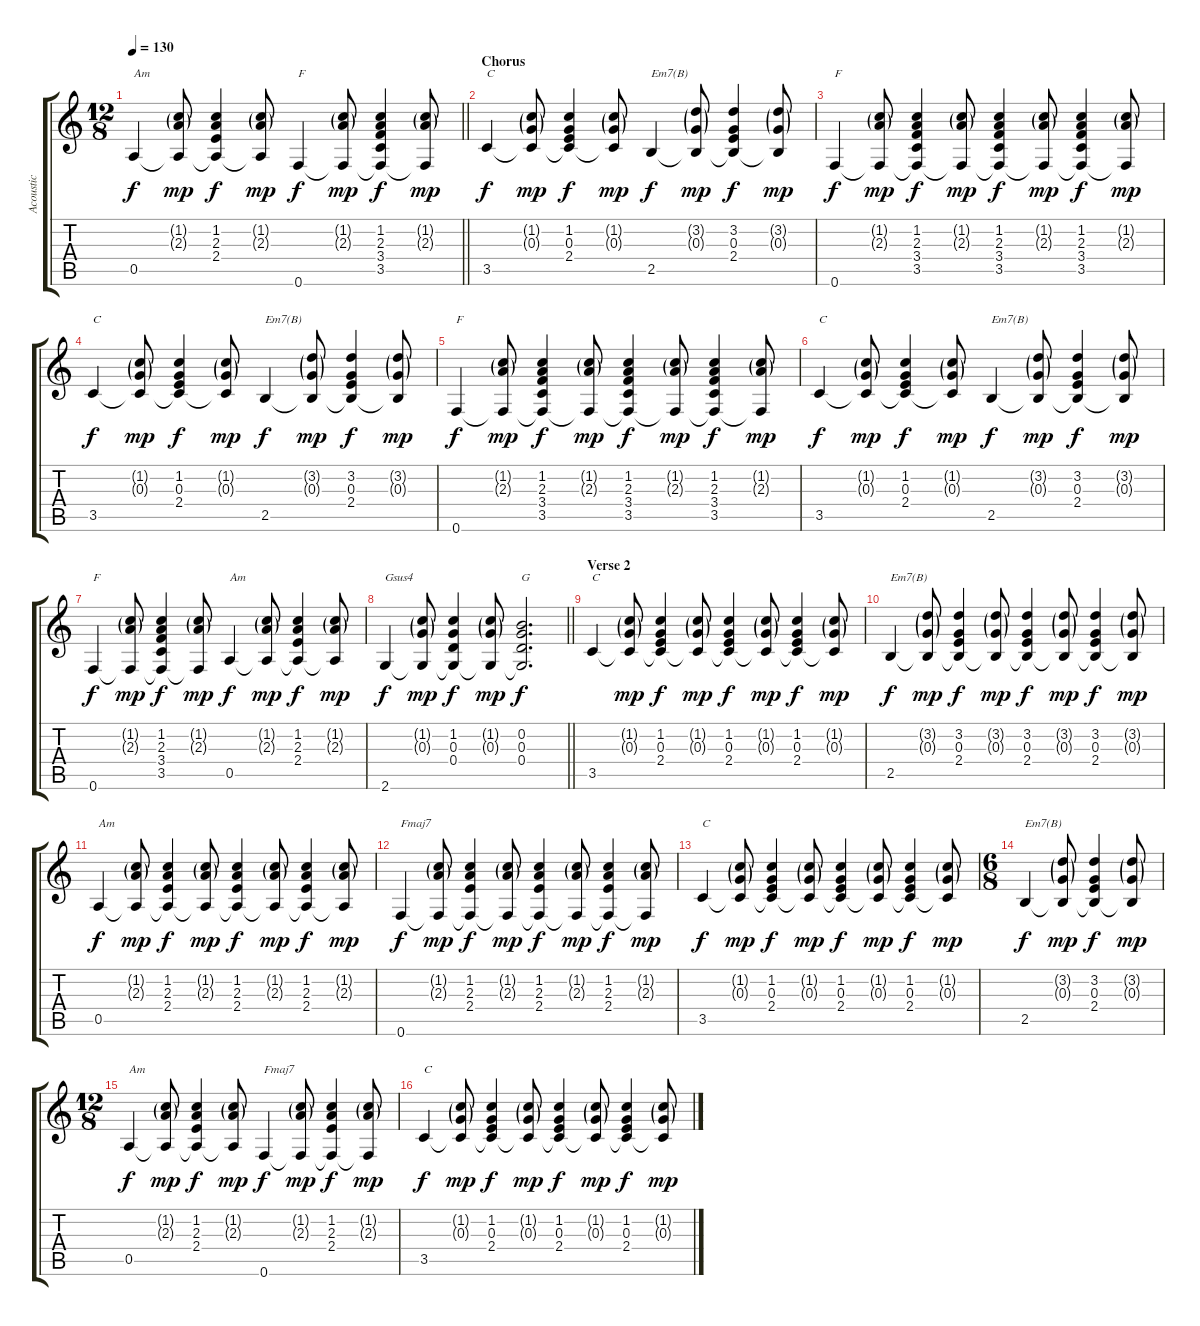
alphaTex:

\track ("Acoustic" "Acoustic") {instrument acousticguitarsteel}
\staff {score tabs}
\tuning (E4 B3 G3 D3 A2 F2) {hide}
\ts (12 8)
\tempo 130
\clef g2
\barLineRight lightlight
\ks c
0.5.4{txt "Am" dy f} (1.2{g} 2.3{g} 0.5{t}).8{dy mp} (1.2 2.3 2.4 0.5{t}).4{dy f} (1.2{g} 2.3{g} 0.5{t}).8{dy mp} 0.6.4{txt "F" dy f} (1.2{g} 2.3{g} 0.6{t}).8{dy mp} (1.2 2.3 3.4 3.5 0.6{t}).4{dy f} (1.2{g} 2.3{g} 0.6{t}).8{dy mp} |
\section ("" "Chorus")
3.5.4{txt "C" dy f} (1.2{g} 0.3{g} 3.5{t}).8{dy mp} (1.2 0.3 2.4 3.5{t}).4{dy f} (1.2{g} 0.3{g} 3.5{t}).8{dy mp} 2.5.4{txt "Em7(B)" dy f} (3.2{g} 0.3{g} 2.5{t}).8{dy mp} (3.2 0.3 2.4 2.5{t}).4{dy f} (3.2{g} 0.3{g} 2.5{t}).8{dy mp} |
0.6.4{txt "F" dy f} (1.2{g} 2.3{g} 0.6{t}).8{dy mp} (1.2 2.3 3.4 3.5 0.6{t}).4{dy f} (1.2{g} 2.3{g} 0.6{t}).8{dy mp} (1.2 2.3 3.4 3.5 0.6{t}).4{dy f} (1.2{g} 2.3{g} 0.6{t}).8{dy mp} (1.2 2.3 3.4 3.5 0.6{t}).4{dy f} (1.2{g} 2.3{g} 0.6{t}).8{dy mp} |
3.5.4{txt "C" dy f} (1.2{g} 0.3{g} 3.5{t}).8{dy mp} (1.2 0.3 2.4 3.5{t}).4{dy f} (1.2{g} 0.3{g} 3.5{t}).8{dy mp} 2.5.4{txt "Em7(B)" dy f} (3.2{g} 0.3{g} 2.5{t}).8{dy mp} (3.2 0.3 2.4 2.5{t}).4{dy f} (3.2{g} 0.3{g} 2.5{t}).8{dy mp} |
0.6.4{txt "F" dy f} (1.2{g} 2.3{g} 0.6{t}).8{dy mp} (1.2 2.3 3.4 3.5 0.6{t}).4{dy f} (1.2{g} 2.3{g} 0.6{t}).8{dy mp} (1.2 2.3 3.4 3.5 0.6{t}).4{dy f} (1.2{g} 2.3{g} 0.6{t}).8{dy mp} (1.2 2.3 3.4 3.5 0.6{t}).4{dy f} (1.2{g} 2.3{g} 0.6{t}).8{dy mp} |
3.5.4{txt "C" dy f} (1.2{g} 0.3{g} 3.5{t}).8{dy mp} (1.2 0.3 2.4 3.5{t}).4{dy f} (1.2{g} 0.3{g} 3.5{t}).8{dy mp} 2.5.4{txt "Em7(B)" dy f} (3.2{g} 0.3{g} 2.5{t}).8{dy mp} (3.2 0.3 2.4 2.5{t}).4{dy f} (3.2{g} 0.3{g} 2.5{t}).8{dy mp} |
0.6.4{txt "F" dy f} (1.2{g} 2.3{g} 0.6{t}).8{dy mp} (1.2 2.3 3.4 3.5 0.6{t}).4{dy f} (1.2{g} 2.3{g} 0.6{t}).8{dy mp} 0.5.4{txt "Am" dy f} (1.2{g} 2.3{g} 0.5{t}).8{dy mp} (1.2 2.3 2.4 0.5{t}).4{dy f} (1.2{g} 2.3{g} 0.5{t}).8{dy mp} |
\barLineRight lightlight
2.6.4{txt "Gsus4" dy f} (1.2{g} 0.3{g} 2.6{t}).8{dy mp} (1.2 0.3 0.4 2.6{t}).4{dy f} (1.2{g} 0.3{g} 2.6{t}).8{dy mp} (0.2 0.3 0.4 2.6{t}).2{d txt "G" dy f} |
\section ("" "Verse 2")
3.5.4{txt "C"} (1.2{g} 0.3{g} 3.5{t}).8{dy mp} (1.2 0.3 2.4 3.5{t}).4{dy f} (1.2{g} 0.3{g} 3.5{t}).8{dy mp} (1.2 0.3 2.4 3.5{t}).4{dy f} (1.2{g} 0.3{g} 3.5{t}).8{dy mp} (1.2 0.3 2.4 3.5{t}).4{dy f} (1.2{g} 0.3{g} 3.5{t}).8{dy mp} |
2.5.4{txt "Em7(B)" dy f} (3.2{g} 0.3{g} 2.5{t}).8{dy mp} (3.2 0.3 2.4 2.5{t}).4{dy f} (3.2{g} 0.3{g} 2.5{t}).8{dy mp} (3.2 0.3 2.4 2.5{t}).4{dy f} (3.2{g} 0.3{g} 2.5{t}).8{dy mp} (3.2 0.3 2.4 2.5{t}).4{dy f} (3.2{g} 0.3{g} 2.5{t}).8{dy mp} |
0.5.4{txt "Am" dy f} (1.2{g} 2.3{g} 0.5{t}).8{dy mp} (1.2 2.3 2.4 0.5{t}).4{dy f} (1.2{g} 2.3{g} 0.5{t}).8{dy mp} (1.2 2.3 2.4 0.5{t}).4{dy f} (1.2{g} 2.3{g} 0.5{t}).8{dy mp} (1.2 2.3 2.4 0.5{t}).4{dy f} (1.2{g} 2.3{g} 0.5{t}).8{dy mp} |
0.6.4{txt "Fmaj7" dy f} (1.2{g} 2.3{g} 0.6{t}).8{dy mp} (1.2 2.3 2.4 0.6{t}).4{dy f} (1.2{g} 2.3{g} 0.6{t}).8{dy mp} (1.2 2.3 2.4 0.6{t}).4{dy f} (1.2{g} 2.3{g} 0.6{t}).8{dy mp} (1.2 2.3 2.4 0.6{t}).4{dy f} (1.2{g} 2.3{g} 0.6{t}).8{dy mp} |
3.5.4{txt "C" dy f} (1.2{g} 0.3{g} 3.5{t}).8{dy mp} (1.2 0.3 2.4 3.5{t}).4{dy f} (1.2{g} 0.3{g} 3.5{t}).8{dy mp} (1.2 0.3 2.4 3.5{t}).4{dy f} (1.2{g} 0.3{g} 3.5{t}).8{dy mp} (1.2 0.3 2.4 3.5{t}).4{dy f} (1.2{g} 0.3{g} 3.5{t}).8{dy mp} |
\ts (6 8)
2.5.4{txt "Em7(B)" dy f} (3.2{g} 0.3{g} 2.5{t}).8{dy mp} (3.2 0.3 2.4 2.5{t}).4{dy f} (3.2{g} 0.3{g} 2.5{t}).8{dy mp} |
\ts (12 8)
0.5.4{txt "Am" dy f} (1.2{g} 2.3{g} 0.5{t}).8{dy mp} (1.2 2.3 2.4 0.5{t}).4{dy f} (1.2{g} 2.3{g} 0.5{t}).8{dy mp} 0.6.4{txt "Fmaj7" dy f} (1.2{g} 2.3{g} 0.6{t}).8{dy mp} (1.2 2.3 2.4 0.6{t}).4{dy f} (1.2{g} 2.3{g} 0.6{t}).8{dy mp} |
3.5.4{txt "C" dy f} (1.2{g} 0.3{g} 3.5{t}).8{dy mp} (1.2 0.3 2.4 3.5{t}).4{dy f} (1.2{g} 0.3{g} 3.5{t}).8{dy mp} (1.2 0.3 2.4 3.5{t}).4{dy f} (1.2{g} 0.3{g} 3.5{t}).8{dy mp} (1.2 0.3 2.4 3.5{t}).4{dy f} (1.2{g} 0.3{g} 3.5{t}).8{dy mp}
